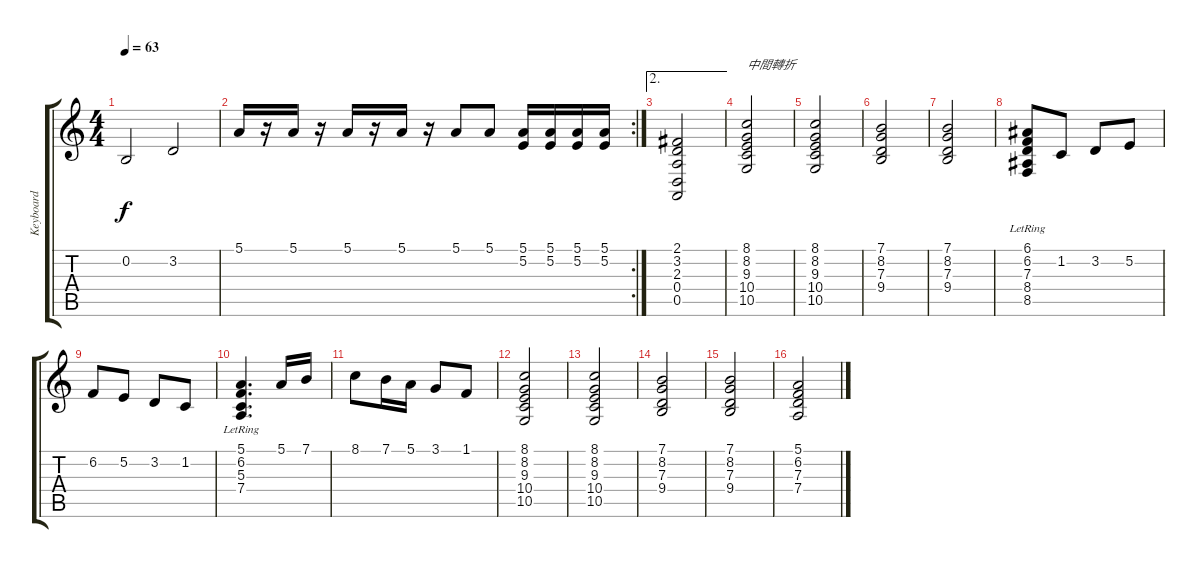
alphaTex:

\track ("Keyboard" "Keyboard") {instrument synthstrings2}
\staff {score tabs}
\tuning (E4 B3 G3 D3 A2 E2) {hide}
\ts (4 4)
\tempo 63
\clef g2
\ks c
0.2.2{dy f} 3.2.2 |
\rc 2
5.1.16 r.16 5.1.16 r.16 5.1.16 r.16 5.1.16 r.16 5.1.8 5.1.8 (5.1 5.2).16 (5.1 5.2).16 (5.1 5.2).16 (5.1 5.2).16 |
\ae 2
(2.1 3.2 2.3 0.4 0.5).2 |
(8.1 8.2 9.3 10.4 10.5).2{txt "中間轉折"} |
(8.1 8.2 9.3 10.4 10.5).2 |
(7.1 8.2 7.3 9.4).2 |
(7.1 8.2 7.3 9.4).2 |
(6.1{lr} 6.2{lr} 7.3{lr} 8.4{lr} 8.5{lr}).8 1.2.8 3.2.8 5.2.8 |
6.2.8 5.2.8 3.2.8 1.2.8 |
(5.1{lr} 6.2{lr} 5.3{lr} 7.4{lr}).4{d} 5.1.16 7.1.16 |
8.1.8 7.1.16 5.1.16 3.1.8 1.1.8 |
(8.1 8.2 9.3 10.4 10.5).2 |
(8.1 8.2 9.3 10.4 10.5).2 |
(7.1 8.2 7.3 9.4).2 |
(7.1 8.2 7.3 9.4).2 |
(5.1 6.2 7.3 7.4).2
